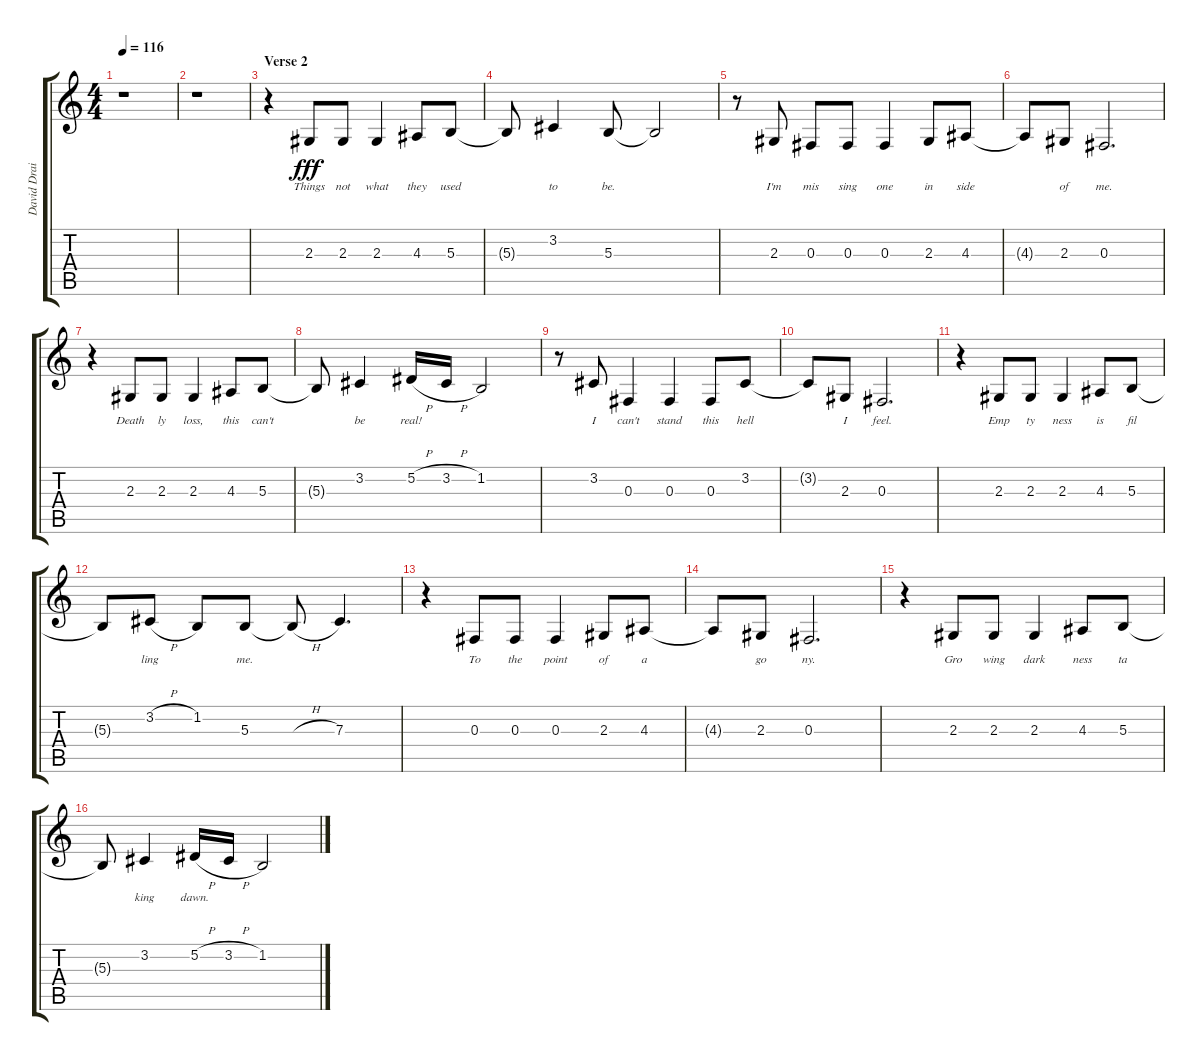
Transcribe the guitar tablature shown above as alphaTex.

\track ("David Draiman (Vocals)" "David Drai") {instrument clarinet}
\staff {score tabs}
\tuning (Eb4 Bb3 Gb3 Db3 Ab2 Eb2) {hide}
\ts (4 4)
\tempo 116
\clef g2
\ks c
r.1{dy fff} |
r.1 |
\section ("" "Verse 2")
r.4 2.3.8{lyrics (0 "Things") lyrics (1 "") lyrics (2 "") lyrics (3 "") lyrics (4 "")} 2.3.8{lyrics (0 "not") lyrics (1 "") lyrics (2 "") lyrics (3 "") lyrics (4 "")} 2.3.4{lyrics (0 "what") lyrics (1 "") lyrics (2 "") lyrics (3 "") lyrics (4 "")} 4.3.8{lyrics (0 "they") lyrics (1 "") lyrics (2 "") lyrics (3 "") lyrics (4 "")} 5.3.8{lyrics (0 "used") lyrics (1 "") lyrics (2 "") lyrics (3 "") lyrics (4 "")} |
5.3{t}.8{lyrics (0 "") lyrics (1 "") lyrics (2 "") lyrics (3 "") lyrics (4 "")} 3.2.4{lyrics (0 "to") lyrics (1 "") lyrics (2 "") lyrics (3 "") lyrics (4 "")} 5.3.8{lyrics (0 "be.") lyrics (1 "") lyrics (2 "") lyrics (3 "") lyrics (4 "")} 5.3{t}.2{lyrics (0 "") lyrics (1 "") lyrics (2 "") lyrics (3 "") lyrics (4 "")} |
r.8 2.3.8{lyrics (0 "I'm") lyrics (1 "") lyrics (2 "") lyrics (3 "") lyrics (4 "")} 0.3.8{lyrics (0 "mis") lyrics (1 "") lyrics (2 "") lyrics (3 "") lyrics (4 "")} 0.3.8{lyrics (0 "sing") lyrics (1 "") lyrics (2 "") lyrics (3 "") lyrics (4 "")} 0.3.4{lyrics (0 "one") lyrics (1 "") lyrics (2 "") lyrics (3 "") lyrics (4 "")} 2.3.8{lyrics (0 "in") lyrics (1 "") lyrics (2 "") lyrics (3 "") lyrics (4 "")} 4.3.8{lyrics (0 "side") lyrics (1 "") lyrics (2 "") lyrics (3 "") lyrics (4 "")} |
4.3{t}.8{lyrics (0 "") lyrics (1 "") lyrics (2 "") lyrics (3 "") lyrics (4 "")} 2.3.8{lyrics (0 "of") lyrics (1 "") lyrics (2 "") lyrics (3 "") lyrics (4 "")} 0.3.2{d lyrics (0 "me.") lyrics (1 "") lyrics (2 "") lyrics (3 "") lyrics (4 "")} |
r.4 2.3.8{lyrics (0 "Death") lyrics (1 "") lyrics (2 "") lyrics (3 "") lyrics (4 "")} 2.3.8{lyrics (0 "ly") lyrics (1 "") lyrics (2 "") lyrics (3 "") lyrics (4 "")} 2.3.4{lyrics (0 "loss,") lyrics (1 "") lyrics (2 "") lyrics (3 "") lyrics (4 "")} 4.3.8{lyrics (0 "this") lyrics (1 "") lyrics (2 "") lyrics (3 "") lyrics (4 "")} 5.3.8{lyrics (0 "can't") lyrics (1 "") lyrics (2 "") lyrics (3 "") lyrics (4 "")} |
5.3{t}.8{lyrics (0 "") lyrics (1 "") lyrics (2 "") lyrics (3 "") lyrics (4 "")} 3.2.4{lyrics (0 "be") lyrics (1 "") lyrics (2 "") lyrics (3 "") lyrics (4 "")} 5.2{h}.16{lyrics (0 "real!") lyrics (1 "") lyrics (2 "") lyrics (3 "") lyrics (4 "")} 3.2{h}.16{lyrics (0 "") lyrics (1 "") lyrics (2 "") lyrics (3 "") lyrics (4 "")} 1.2.2{lyrics (0 "") lyrics (1 "") lyrics (2 "") lyrics (3 "") lyrics (4 "")} |
r.8 3.2.8{lyrics (0 "I") lyrics (1 "") lyrics (2 "") lyrics (3 "") lyrics (4 "")} 0.3.4{lyrics (0 "can't") lyrics (1 "") lyrics (2 "") lyrics (3 "") lyrics (4 "")} 0.3.4{lyrics (0 "stand") lyrics (1 "") lyrics (2 "") lyrics (3 "") lyrics (4 "")} 0.3.8{lyrics (0 "this") lyrics (1 "") lyrics (2 "") lyrics (3 "") lyrics (4 "")} 3.2.8{lyrics (0 "hell") lyrics (1 "") lyrics (2 "") lyrics (3 "") lyrics (4 "")} |
3.2{t}.8{lyrics (0 "") lyrics (1 "") lyrics (2 "") lyrics (3 "") lyrics (4 "")} 2.3.8{lyrics (0 "I") lyrics (1 "") lyrics (2 "") lyrics (3 "") lyrics (4 "")} 0.3.2{d lyrics (0 "feel.") lyrics (1 "") lyrics (2 "") lyrics (3 "") lyrics (4 "")} |
r.4 2.3.8{lyrics (0 "Emp") lyrics (1 "") lyrics (2 "") lyrics (3 "") lyrics (4 "")} 2.3.8{lyrics (0 "ty") lyrics (1 "") lyrics (2 "") lyrics (3 "") lyrics (4 "")} 2.3.4{lyrics (0 "ness") lyrics (1 "") lyrics (2 "") lyrics (3 "") lyrics (4 "")} 4.3.8{lyrics (0 "is") lyrics (1 "") lyrics (2 "") lyrics (3 "") lyrics (4 "")} 5.3.8{lyrics (0 "fil") lyrics (1 "") lyrics (2 "") lyrics (3 "") lyrics (4 "")} |
5.3{t}.8{lyrics (0 "") lyrics (1 "") lyrics (2 "") lyrics (3 "") lyrics (4 "")} 3.2{h}.8{lyrics (0 "ling") lyrics (1 "") lyrics (2 "") lyrics (3 "") lyrics (4 "")} 1.2.8{lyrics (0 "") lyrics (1 "") lyrics (2 "") lyrics (3 "") lyrics (4 "")} 5.3.8{lyrics (0 "me.") lyrics (1 "") lyrics (2 "") lyrics (3 "") lyrics (4 "")} 5.3{h t}.8{lyrics (0 "") lyrics (1 "") lyrics (2 "") lyrics (3 "") lyrics (4 "")} 7.3.4{d lyrics (0 "") lyrics (1 "") lyrics (2 "") lyrics (3 "") lyrics (4 "")} |
r.4 0.3.8{lyrics (0 "To") lyrics (1 "") lyrics (2 "") lyrics (3 "") lyrics (4 "")} 0.3.8{lyrics (0 "the") lyrics (1 "") lyrics (2 "") lyrics (3 "") lyrics (4 "")} 0.3.4{lyrics (0 "point") lyrics (1 "") lyrics (2 "") lyrics (3 "") lyrics (4 "")} 2.3.8{lyrics (0 "of") lyrics (1 "") lyrics (2 "") lyrics (3 "") lyrics (4 "")} 4.3.8{lyrics (0 "a") lyrics (1 "") lyrics (2 "") lyrics (3 "") lyrics (4 "")} |
4.3{t}.8{lyrics (0 "") lyrics (1 "") lyrics (2 "") lyrics (3 "") lyrics (4 "")} 2.3.8{lyrics (0 "go") lyrics (1 "") lyrics (2 "") lyrics (3 "") lyrics (4 "")} 0.3.2{d lyrics (0 "ny.") lyrics (1 "") lyrics (2 "") lyrics (3 "") lyrics (4 "")} |
r.4 2.3.8{lyrics (0 "Gro") lyrics (1 "") lyrics (2 "") lyrics (3 "") lyrics (4 "")} 2.3.8{lyrics (0 "wing") lyrics (1 "") lyrics (2 "") lyrics (3 "") lyrics (4 "")} 2.3.4{lyrics (0 "dark") lyrics (1 "") lyrics (2 "") lyrics (3 "") lyrics (4 "")} 4.3.8{lyrics (0 "ness") lyrics (1 "") lyrics (2 "") lyrics (3 "") lyrics (4 "")} 5.3.8{lyrics (0 "ta") lyrics (1 "") lyrics (2 "") lyrics (3 "") lyrics (4 "")} |
5.3{t}.8{lyrics (0 "") lyrics (1 "") lyrics (2 "") lyrics (3 "") lyrics (4 "")} 3.2.4{lyrics (0 "king") lyrics (1 "") lyrics (2 "") lyrics (3 "") lyrics (4 "")} 5.2{h}.16{lyrics (0 "dawn.") lyrics (1 "") lyrics (2 "") lyrics (3 "") lyrics (4 "")} 3.2{h}.16{lyrics (0 "") lyrics (1 "") lyrics (2 "") lyrics (3 "") lyrics (4 "")} 1.2.2{lyrics (0 "") lyrics (1 "") lyrics (2 "") lyrics (3 "") lyrics (4 "")}
